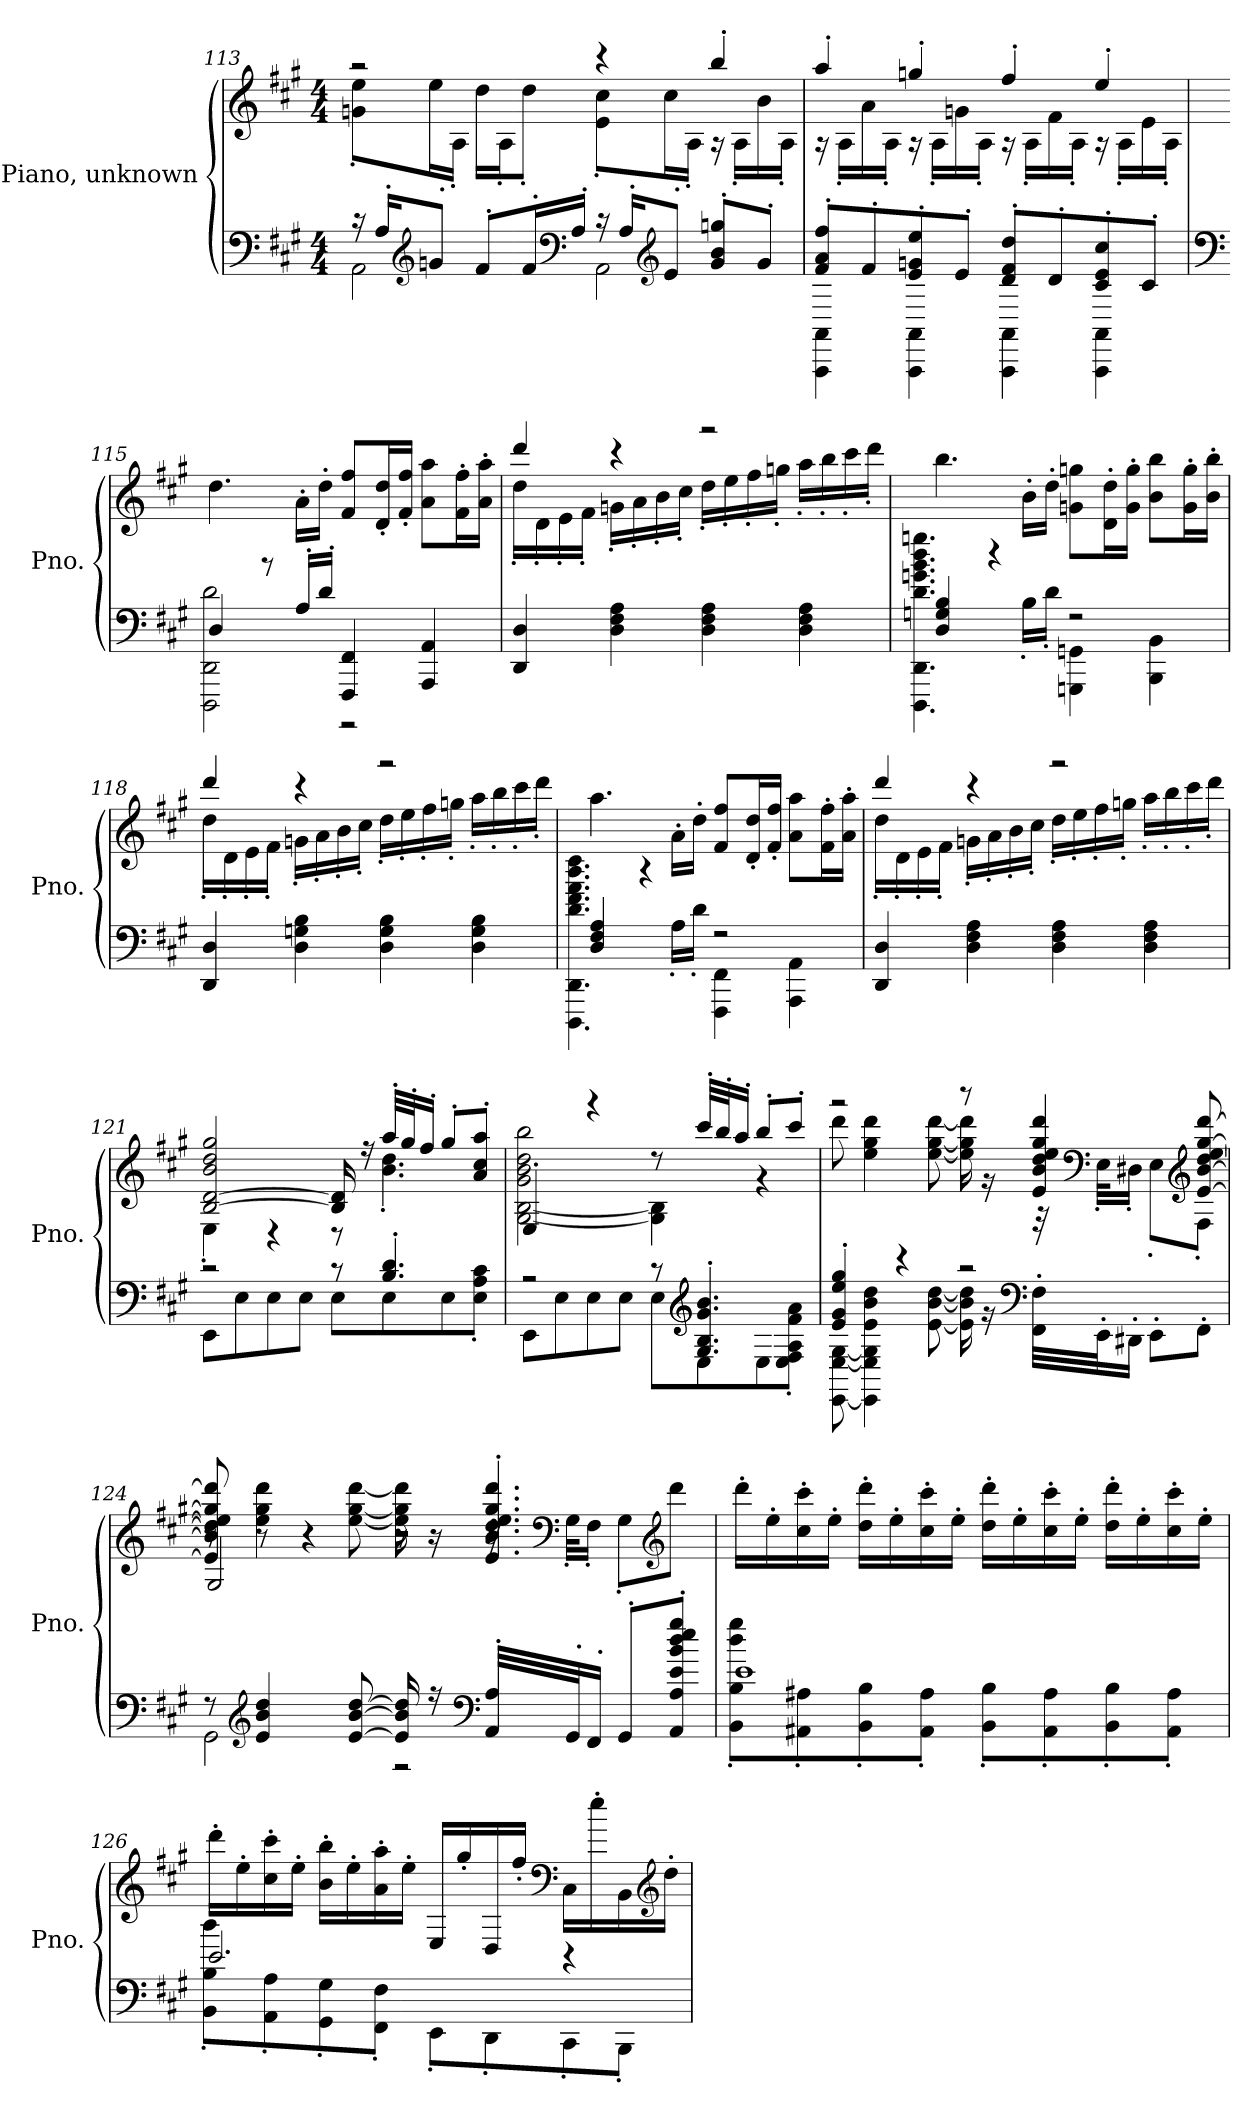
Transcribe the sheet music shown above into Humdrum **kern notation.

**kern	**kern
*part1	*part1
*staff2	*staff1
*I"Piano, unknown	*
*I'Pno.	*
!!LO:PB:g=z
*clefF4	*clefG2
*k[f#c#g#]	*k[f#c#g#]
*M4/4	*M4/4
=113	=113
*^	*^
16r	2AA\	2r	8gn\' 8ee\'L
16A'/KL	.	.	.
*clefG2	*	*	*
8gn'/J	.	.	16ee\L
.	.	.	16A'\JJ
8f#'/L	.	.	16dd\LL
.	.	.	16A'\J
16f#'/L	.	.	8dd'\J
*clefF4	*	*	*
16A'/JJ	.	.	.
16r	2AA\	4r	8e\' 8cc#\'L
16A'/KL	.	.	.
*clefG2	*	*	*
8e'/J	.	.	16cc#\L
.	.	.	16A'\JJ
8g/' 8b/' 8ggn/'L	.	4bb'/	16r
.	.	.	16A'\LL
8g'/J	.	.	16b\
.	.	.	16A'\JJ
=114	=114	=114	=114
8f#/' 8a/' 8ff#/'L	4AAA\ 4AA\	4aa'/	16r
.	.	.	16A'\LL
8f#'/	.	.	16a\
.	.	.	16A'\JJ
8e/' 8gn/' 8ee/'	4AAA\ 4AA\	4ggn'/	16r
.	.	.	16A'\LL
8e'/J	.	.	16gn\
.	.	.	16A'\JJ
8d/' 8f#/' 8dd/'L	4AAA\ 4AA\	4ff#'/	16r
.	.	.	16A'\LL
8d'/	.	.	16f#\
.	.	.	16A'\JJ
8c#/' 8e/' 8cc#/'	4AAA\ 4AA\	4ee'/	16r
.	.	.	16A'\LL
8c#'/J	.	.	16e\
.	.	.	16A'\JJ
*	*	*v	*v
!!LO:LB:g=z
=115	=115	=115
*clefF4	*	*
4D/	2DDD\ 2DD\ 2d\	4.dd\
8r	.	.
16A'/LL	.	16a'\LL
16d'/JJ	.	16dd'\JJ
4FFF#/ 4FF#/	2r	8f#/ 8ff#/L
.	.	16d/' 16dd/'L
.	.	16f#/' 16ff#/'JJ
4AAA/ 4AA/	.	8a\ 8aa\L
.	.	16f#\' 16ff#\'L
.	.	16a\' 16aa\'JJ
*v	*v	*
=116	=116
*	*^
4DD/ 4D/	4ddd/	16dd'\LL
.	.	16d'\
.	.	16e'\
.	.	16f#'\JJ
4D\ 4F#\ 4A\	4r	16gn'\LL
.	.	16a'\
.	.	16b'\
.	.	16cc#'\JJ
4D\ 4F#\ 4A\	2r	16dd'\LL
.	.	16ee'\
.	.	16ff#'\
.	.	16ggn'\JJ
4D\ 4F#\ 4A\	.	16aa'\LL
.	.	16bb'\
.	.	16ccc#'\
.	.	16ddd'\JJ
*	*v	*v
=117	=117
*^	*
4D/ 4Gn/ 4B/	4.DDD\ 4.DD\ 4.d\ 4.gn\ 4.b\ 4.dd\ 4.ggn\	4.bb\
4r	.	.
.	16B'\LL	16b'\LL
.	16d'\JJ	16dd'\JJ
2r	4GGGn\ 4GGn\	8gn\ 8ggn\L
.	.	16d\' 16dd\'L
.	.	16g\' 16gg\'JJ
.	4BBB\ 4BB\	8b\ 8bb\L
.	.	16g\' 16gg\'L
.	.	16b\' 16bb\'JJ
*v	*v	*
!!LO:LB:g=z
=118	=118
*	*^
4DD/ 4D/	4ddd/	16dd'\LL
.	.	16d'\
.	.	16e'\
.	.	16f#'\JJ
4D\ 4Gn\ 4B\	4r	16gn'\LL
.	.	16a'\
.	.	16b'\
.	.	16cc#'\JJ
4D\ 4G\ 4B\	2r	16dd'\LL
.	.	16ee'\
.	.	16ff#'\
.	.	16ggn'\JJ
4D\ 4G\ 4B\	.	16aa'\LL
.	.	16bb'\
.	.	16ccc#'\
.	.	16ddd'\JJ
*	*v	*v
=119	=119
*^	*
4D/ 4F#/ 4A/	4.DDD\ 4.DD\ 4.d\ 4.f#\ 4.a\ 4.dd\ 4.ff#\	4.aa\
4r	.	.
.	16A'\LL	16a'\LL
.	16d'\JJ	16dd'\JJ
2r	4FFF#\ 4FF#\	8f#/ 8ff#/L
.	.	16d/' 16dd/'L
.	.	16f#/' 16ff#/'JJ
.	4AAA\ 4AA\	8a\ 8aa\L
.	.	16f#\' 16ff#\'L
.	.	16a\' 16aa\'JJ
*v	*v	*
!!LO:LB:g=z
=120	=120
*	*^
4DD/ 4D/	4ddd/	16dd'\LL
.	.	16d'\
.	.	16e'\
.	.	16f#'\JJ
4D\ 4F#\ 4A\	4r	16gn'\LL
.	.	16a'\
.	.	16b'\
.	.	16cc#'\JJ
4D\ 4F#\ 4A\	2r	16dd'\LL
.	.	16ee'\
.	.	16ff#'\
.	.	16ggn'\JJ
4D\ 4F#\ 4A\	.	16aa'\LL
.	.	16bb'\
.	.	16ccc#'\
.	.	16ddd'\JJ
=121	=121	=121
*^	*	*
2r	8EE\L	[2B/ [2d/ 2b/ 2dd/ 2gg#/	4E'\
.	8E\	.	.
.	8E\	.	4r
.	8E\J	.	.
8r	8E\L	16B/] 16d/]	8r
.	.	16r	.
4.B/' 4.d/'	8E\	32aa'/LLL	4.b\' 4.dd\'
.	.	32gg#'/J	.
.	.	16ff#'/JJ	.
.	8E\	8gg#'/L	.
.	8E\' 8A\' 8c#\'J	8a/' 8cc#/' 8aa/'J	.
!!LO:LB:g=z	!!
=122	=122	=122	=122
2r	8EE\L	4E'/	[2G#\ [2B\ 2g#\ 2b\ 2dd\ 2bb\
.	8E\	.	.
.	8E\	4r	.
.	8E\J	.	.
8r	8E\L	8r	4G#\] 4B\]
*clefG2	*	*	*
4.G#/' 4.B/' 4.g#/' 4.b/'	8E\	32ccc#'/LLL	.
.	.	32bb'/J	.
.	.	16aa'/JJ	.
.	8E\	8bb'/L	4r
.	8E\' 8F#\' 8A\' 8f#\' 8a\'J	8ccc#'/J	.
=123	=123	=123	=123
4e/' 4g#/' 4ee/' 4gg#/'	[8EE\ [8E\ [8G#\	2r	8ddd\
.	4EE\] 4E\] 4G#\] 4e\ 4b\ 4dd\	.	4ee\ 4gg#\ 4ddd\
4r	.	.	.
.	[8e\ [8b\ [8dd\	.	[8ee\ [8gg#\ [8ddd\
2r	16e\] 16b\] 16dd\]	8r	16ee\] 16gg#\] 16ddd\]
.	16r	.	16r
*clefF4	*	*	*
.	32FF#\' 32F#\'LLL	4e/ 4b/ 4dd/ 4ee/ 4gg#/ 4ddd/	32r
*	*	*clefF4	*
.	32EE'\J	.	32E'\KLL
.	16DD#X'\JJ	.	16D#X'\JJ
.	8EE'\L	.	8E'\L
*	*	*clefG2	*
.	8FF#'\J	[8e/ [8b/ [8dd/ [8ee/ [8gg#/ [8ddd/	8F#'\J
!!LO:LB:g=z
=124	=124	=124	=124
*	*	*	*^
8r	2GG#\	8e/] 8b/] 8dd/] 8ee/] 8gg#/] 8ddd/]	8r	2G#/
*clefG2	*	*	*	*
4e/ 4b/ 4dd/	.	8r	4ee\ 4gg#\ 4ddd\	.
.	.	4r	.	.
[8e/ [8b/ [8dd/	.	.	[8ee\ [8gg#\ [8ddd\	.
16e/] 16b/] 16dd/]	2r	8r	16ee\] 16gg#\] 16ddd\]	2r
16r	.	.	16r	.
*clefF4	*	*	*	*
32AA/' 32A/'LLL	.	4.e/' 4.b/' 4.dd/' 4.ee/' 4.gg#/' 4.ddd/'	32r	.
*	*	*clefF4	*	*
32GG#'/J	.	.	32G#'\KLL	.
16FF#'/JJ	.	.	16F#'\JJ	.
8GG#'/L	.	.	8G#'\L	.
*	*	*clefG2	*	*
8AA/' 8A/' 8e/' 8b/' 8dd/' 8ee/' 8gg#/'J	.	.	8ddd\J	.
*	*	*v	*v	*v
=125	=125	=125
1e	8BB\' 8B\' 8dd\' 8gg#\'L	16ddd'\LL
.	.	16ee'\
.	8AA#X\' 8A#X\'	16cc#\' 16ccc#\'
.	.	16ee'\JJ
.	8BB\' 8B\'	16dd\' 16ddd\'LL
.	.	16ee'\
.	8AA#\' 8A#\'J	16cc#\' 16ccc#\'
.	.	16ee'\JJ
.	8BB\' 8B\'L	16dd\' 16ddd\'LL
.	.	16ee'\
.	8AA#\' 8A#\'	16cc#\' 16ccc#\'
.	.	16ee'\JJ
.	8BB\' 8B\'	16dd\' 16ddd\'LL
.	.	16ee'\
.	8AA#\' 8A#\'J	16cc#\' 16ccc#\'
.	.	16ee'\JJ
!!LO:PB:g=z
=126	=126	=126
2.e/	8BB\' 8B\' 8dd\'L	16ddd'\LL
.	.	16ee'\
.	8AA\' 8A\'	16cc#\' 16ccc#\'
.	.	16ee'\JJ
.	8GG#\' 8G#\'	16b\' 16bb\'LL
.	.	16ee'\
.	8FF#\' 8F#\'J	16a\' 16aa\'
.	.	16ee'\JJ
.	8EE'\L	16E/LL
.	.	16gg#'/
.	8DD'\	16D/
.	.	16ff#'/JJ
*	*	*clefF4
4r	8CC#'\	16C#\LL
.	.	16ee'\
.	8BBB'\J	16BB\
*	*	*clefG2
.	.	16dd'\JJ
*v	*v	*
=	=
*-	*-
